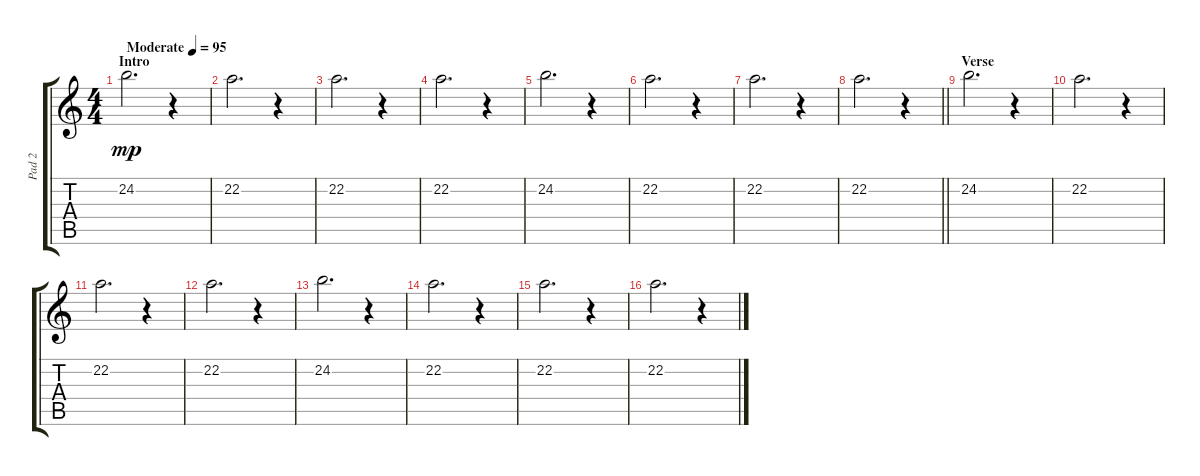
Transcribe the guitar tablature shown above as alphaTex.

\track ("Pad 2" "Pad 2") {instrument pad8sweep}
\staff {score tabs}
\tuning (E4 B3 G3 D3 A2 E2) {hide}
\ts (4 4)
\section ("" "Intro")
\tempo (95 "Moderate")
\clef g2
\ks c
24.2.2{d dy mp instrument pad8sweep} r.4 |
22.2.2{d} r.4 |
22.2.2{d} r.4 |
22.2.2{d} r.4 |
24.2.2{d} r.4 |
22.2.2{d} r.4 |
22.2.2{d} r.4 |
\barLineRight lightlight
22.2.2{d} r.4 |
\section ("" "Verse")
24.2.2{d} r.4 |
22.2.2{d} r.4 |
22.2.2{d} r.4 |
22.2.2{d} r.4 |
24.2.2{d} r.4 |
22.2.2{d} r.4 |
22.2.2{d} r.4 |
22.2.2{d} r.4
